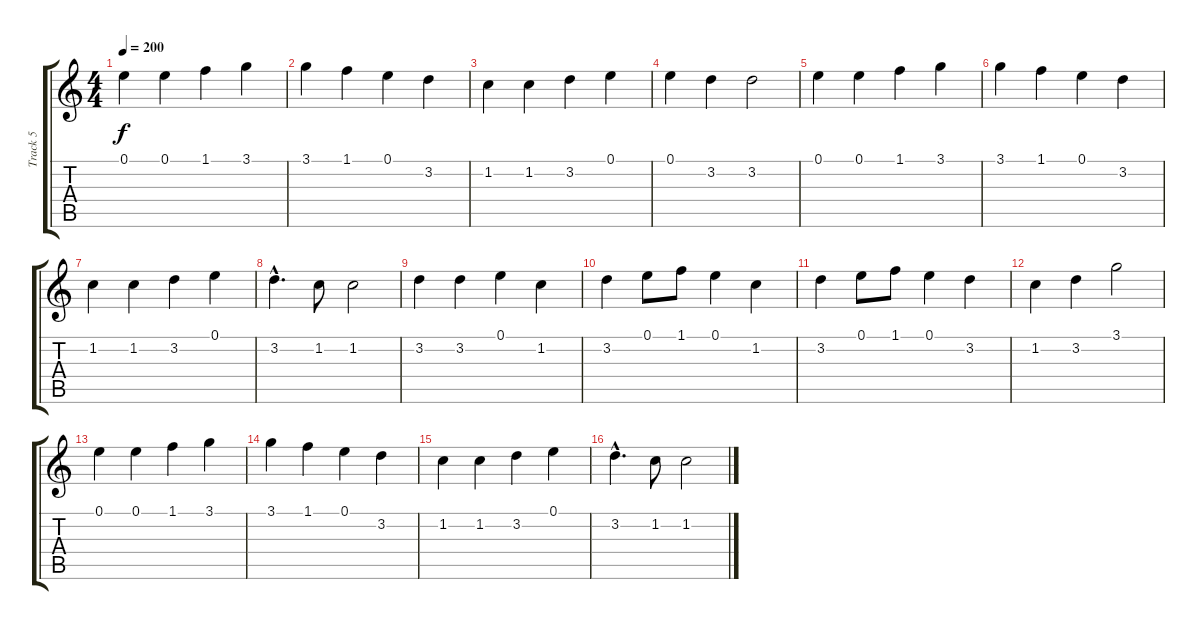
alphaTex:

\track ("Track 5" "Track 5") {instrument distortionguitar}
\staff {score tabs}
\tuning (E4 B3 G3 D3 A2 E2) {hide}
\ts (4 4)
\tempo 200
\clef g2
\ks c
0.1.4{dy f instrument distortionguitar} 0.1.4 1.1.4 3.1.4 |
3.1.4 1.1.4 0.1.4 3.2.4 |
1.2.4 1.2.4 3.2.4 0.1.4 |
0.1.4 3.2.4 3.2.2 |
0.1.4 0.1.4 1.1.4 3.1.4 |
3.1.4 1.1.4 0.1.4 3.2.4 |
1.2.4 1.2.4 3.2.4 0.1.4 |
3.2{hac}.4{d} 1.2.8 1.2.2 |
3.2.4 3.2.4 0.1.4 1.2.4 |
3.2.4 0.1.8 1.1.8 0.1.4 1.2.4 |
3.2.4 0.1.8 1.1.8 0.1.4 3.2.4 |
1.2.4 3.2.4 3.1.2 |
0.1.4 0.1.4 1.1.4 3.1.4 |
3.1.4 1.1.4 0.1.4 3.2.4 |
1.2.4 1.2.4 3.2.4 0.1.4 |
3.2{hac}.4{d} 1.2.8 1.2.2
